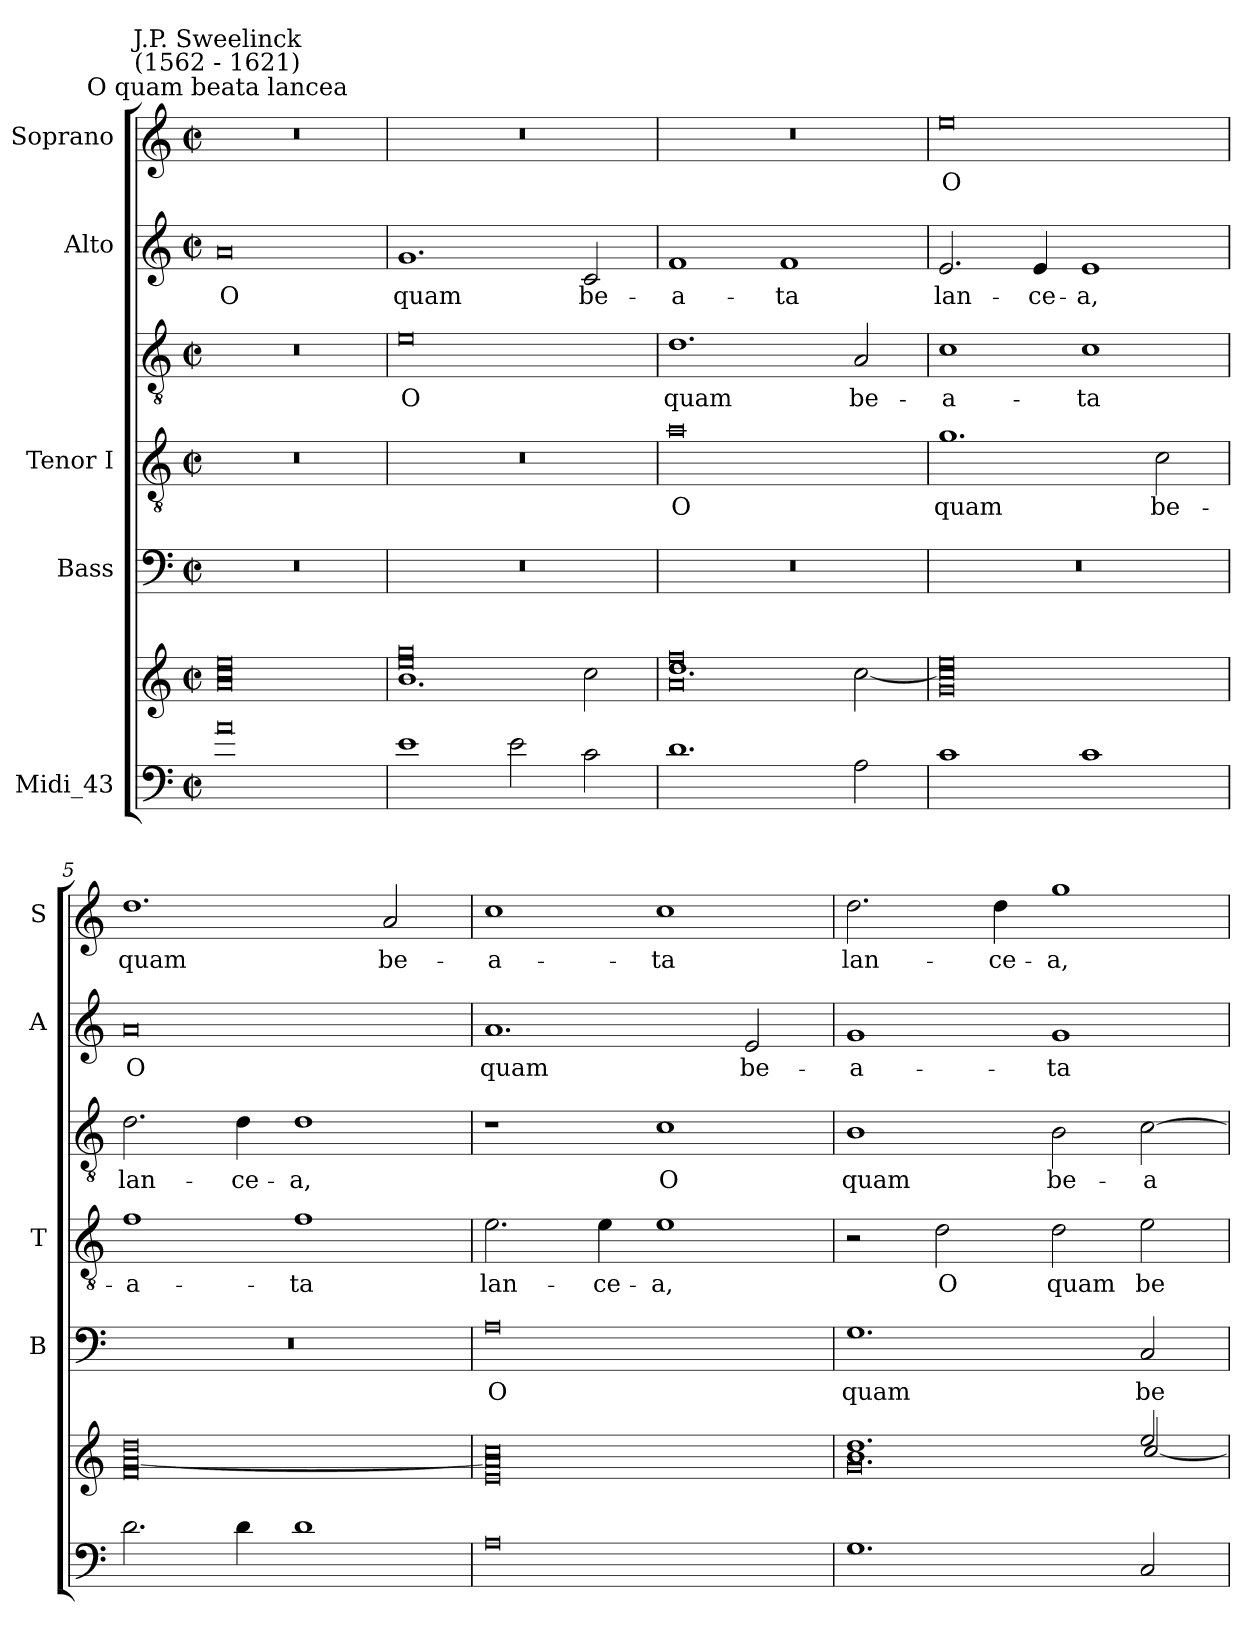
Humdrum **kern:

**kern	**kern	**kern	**text	**kern	**text	**kern	**text	**kern	**text	**kern	**text
*part5	*part5	*part4	*part4	*part3	*part3	*part3	*part3	*part2	*part2	*part1	*part1
*staff7	*staff6	*staff5	*staff5	*staff4	*staff4	*staff3	*staff3	*staff2	*staff2	*staff1	*staff1
*I"Midi_43	*	*I"Bass	*	*I"Tenor I	*	*	*	*I"Alto	*	*I"Soprano	*
*	*	*I'B	*	*I'T	*	*	*	*I'A	*	*I'S	*
*clefF4	*clefG2	*clefF4	*	*clefGv2	*	*clefGv2	*	*clefG2	*	*clefG2	*
*k[]	*k[]	*k[]	*	*k[]	*	*k[]	*	*k[]	*	*k[]	*
*C:	*C:	*C:	*	*C:	*	*C:	*	*C:	*	*C:	*
*M4/2	*M4/2	*M4/2	*	*M4/2	*	*M4/2	*	*M4/2	*	*M4/2	*
*met(c|)	*met(c|)	*met(c|)	*	*met(c|)	*	*met(c|)	*	*met(c|)	*	*met(c|)	*
=1	=1	=1	=1	=1	=1	=1	=1	=1	=1	=1	=1
*	*^	*	*	*	*	*	*	*	*	*	*
*	*	*^	*	*	*	*	*	*	*	*	*	*
!	!	!	!	!	!	!	!	!	!	!	!	!LO:TX:a:cj:t=O quam beata lancea	!
!	!	!	!	!	!	!	!	!	!	!	!	!LO:TX:a:cj:t=J.P. Sweelinck\n(1562 - 1621)	!
!	!	!	!	!	!	!	!	!	!	!	!LO:LY:b	!	!
0a	0ee/	0cc\	0a\	0r	.	0r	.	0r	.	0a	O	0r	.
=2	=2	=2	=2	=2	=2	=2	=2	=2	=2	=2	=2	=2	=2
!	!	!	!	!	!	!	!	!	!LO:LY:b	!	!LO:LY:b	!	!
1e	0gg/	0ee\	1.b\	0r	.	0r	.	0e	O	1.g	quam	0r	.
2e	.	.	.	.	.	.	.	.	.	.	.	.	.
!	!	!	!	!	!	!	!	!	!	!	!LO:LY:b	!	!
2c	.	.	2cc\	.	.	.	.	.	.	2c	be-	.	.
=3	=3	=3	=3	=3	=3	=3	=3	=3	=3	=3	=3	=3	=3
!	!	!	!	!	!	!	!LO:LY:b	!	!LO:LY:b	!	!LO:LY:b	!	!
1.d	0ff/	1.dd\	0a\	0r	.	0a	-O	1.d	quam	1f	-a-	0r	.
!	!	!	!	!	!	!	!	!	!	!	!LO:LY:b	!	!
.	.	.	.	.	.	.	.	.	.	1f	-ta	.	.
!	!	!	!	!	!	!	!	!	!LO:LY:b	!	!	!	!
2A	.	[2cc\	.	.	.	.	.	2A	be-	.	.	.	.
=4	=4	=4	=4	=4	=4	=4	=4	=4	=4	=4	=4	=4	=4
!	!	!	!	!	!	!	!LO:LY:b	!	!LO:LY:b	!	!LO:LY:b	!	!LO:LY:b
1c	0ee/	0cc\]	0g\	0r	.	1.g	quam	1c	a-	2.e	lan-	0ee	O
!	!	!	!	!	!	!	!	!	!	!	!LO:LY:b	!	!
.	.	.	.	.	.	.	.	.	.	4e	-ce-	.	.
!	!	!	!	!	!	!	!	!	!LO:LY:b	!	!LO:LY:b	!	!
1c	.	.	.	.	.	.	.	1c	-ta	1e	-a,	.	.
!	!	!	!	!	!	!	!LO:LY:b	!	!	!	!	!	!
.	.	.	.	.	.	2c	be-	.	.	.	.	.	.
=5	=5	=5	=5	=5	=5	=5	=5	=5	=5	=5	=5	=5	=5
!	!	!	!	!	!	!	!LO:LY:b	!	!LO:LY:b	!	!LO:LY:b	!	!LO:LY:b
2.d	0dd/	[0a\	0f\	0r	.	1f	a-	2.d	-lan-	0a	O	1.dd	quam
!	!	!	!	!	!	!	!	!	!LO:LY:b	!	!	!	!
4d	.	.	.	.	.	.	.	4d	-ce-	.	.	.	.
!	!	!	!	!	!	!	!LO:LY:b	!	!LO:LY:b	!	!	!	!
1d	.	.	.	.	.	1f	-ta	1d	-a,	.	.	.	.
!	!	!	!	!	!	!	!	!	!	!	!	!	!LO:LY:b
.	.	.	.	.	.	.	.	.	.	.	.	2a	be-
=6	=6	=6	=6	=6	=6	=6	=6	=6	=6	=6	=6	=6	=6
!	!	!	!	!	!LO:LY:b	!	!LO:LY:b	!	!	!	!LO:LY:b	!	!LO:LY:b
0A	0cc/	0a\]	0e\	0A	O	2.e	lan-	1r	.	1.a	quam	1cc	-a-
!	!	!	!	!	!	!	!LO:LY:b	!	!	!	!	!	!
.	.	.	.	.	.	4e	-ce-	.	.	.	.	.	.
!	!	!	!	!	!	!	!LO:LY:b	!	!LO:LY:b	!	!	!	!LO:LY:b
.	.	.	.	.	.	1e	-a,	1c	O	.	.	1cc	-ta
!	!	!	!	!	!	!	!	!	!	!	!LO:LY:b	!	!
.	.	.	.	.	.	.	.	.	.	2e	be-	.	.
=7	=7	=7	=7	=7	=7	=7	=7	=7	=7	=7	=7	=7	=7
!	!	!	!	!	!LO:LY:b	!	!	!	!LO:LY:b	!	!LO:LY:b	!	!LO:LY:b
1.G	1.dd/	1.b\	0g\	1.G	quam	2r	.	1B	quam	1g	-a-	2.dd	lan-
!	!	!	!	!	!	!	!LO:LY:b	!	!	!	!	!	!
.	.	.	.	.	.	2d	O	.	.	.	.	.	.
!	!	!	!	!	!	!	!	!	!	!	!	!	!LO:LY:b
.	.	.	.	.	.	.	.	.	.	.	.	4dd	-ce-
!	!	!	!	!	!	!	!LO:LY:b	!	!LO:LY:b	!	!LO:LY:b	!	!LO:LY:b
.	.	.	.	.	.	2d	quam	2B	be-	1g	-ta	1gg	-a,
!	!	!	!	!	!LO:LY:b	!	!LO:LY:b	!	!LO:LY:b	!	!	!	!
2C	2ee/	[2cc/	.	2C	be-	2e	be-	[2c	-a-	.	.	.	.
*	*v	*v	*v	*	*	*	*	*	*	*	*	*	*
=	=	=	=	=	=	=	=	=	=	=	=
*-	*-	*-	*-	*-	*-	*-	*-	*-	*-	*-	*-
